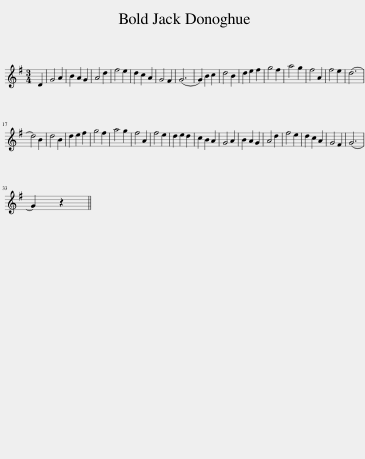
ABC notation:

X:1
L:1/8
M:3/4
I:linebreak $
K:G
V:1 treble
V:1
 D2 | G4 A2 | B2 A2 G2 | A4 d2 | f4 e2 | %5
 d2 c2 A2 | G4 F2 | (G6 | G2) B2 c2 | d4 B2 | %10
 d2 e2 f2 | g4 f2 | a4 g2 | f4 A2 | f4 e2 | %15
 (d6 |$ d4) B2 | d4 B2 | d2 e2 f2 | g4 f2 | %20
 a4 g2 | f4 A2 | f4 e2 | d2 e2 d2 | c2 B2 A2 | %25
 G4 A2 | B2 A2 G2 | A4 d2 | f4 e2 | d2 c2 A2 | %30
 G4 F2 | (G6 |$ G2) z2 || %33
